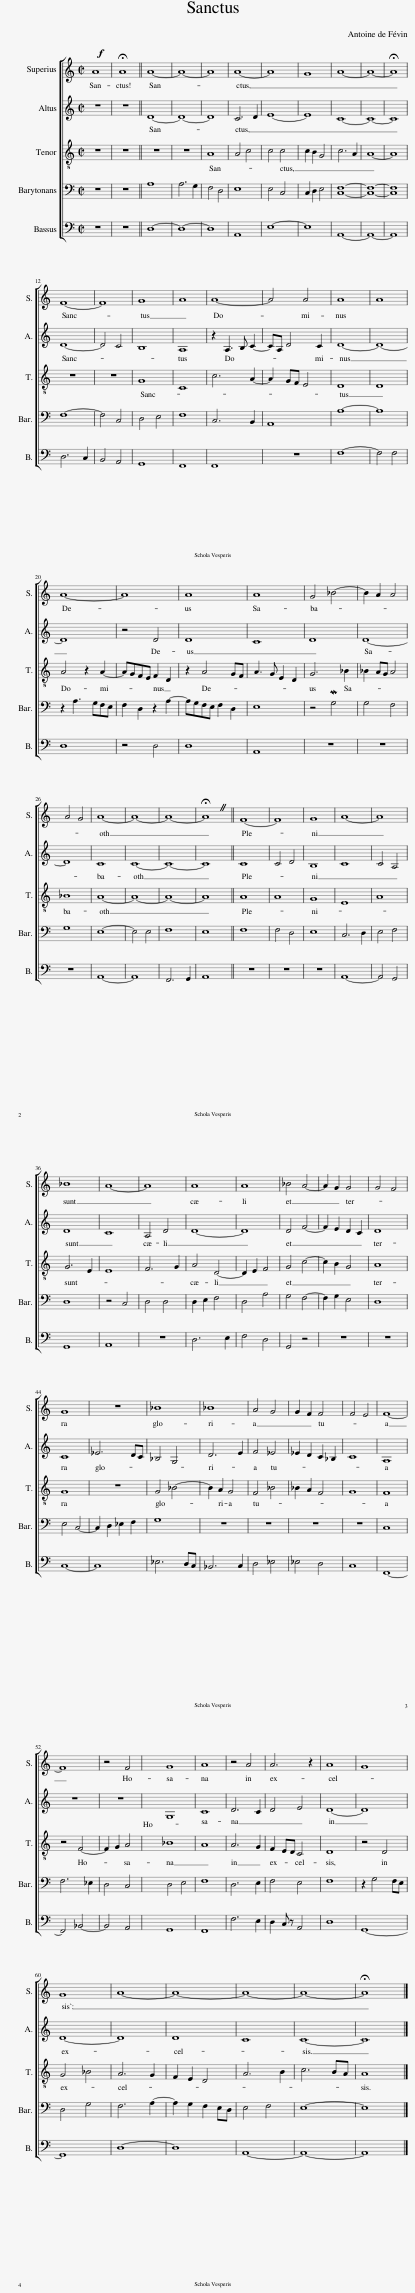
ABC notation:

X:1
%%score [ 1 2 3 4 5 ]
L:1/8
M:2/2
I:linebreak $
K:C
V:1 treble
V:2 treble
V:3 treble-8
V:4 bass
V:5 bass
V:1
!f! A8 | !fermata!A8 || A8- | A8- | A8 | %5
 A8- | A8 | G8 | A8- | A8- | %10
 !fermata!A8 |$ F8- | F8 | G8 | A8 | %15
 A8- | A4 A4 | A8 | A8 |$ A8- | %20
 A8 | A8 | A8 | G4 _B4- | B2 A2 A4 |$ %25
 A4 G4 | A8- | A8- | A8- | !fermata!A8 || %30
 F8- | F8 | G8 | A8- | A8 |$ %35
 _B8 | A8- | A8 | A8 | A8 | %40
 _B4 A4- | A2 G2 G4 | G4 F4 |$ G8 | z8 | %45
 _B8 | _B8 | A4 G4 | G2 F2 F4 | F4 E4 | %50
 F8- |$ F8 | z4 F4 | G8 | A8 | %55
 z4 A4 | A6 z2 | A8 | G8 |$ G8 | %60
 A8- | A8- | A8- | A8- | !fermata!A8 |] %65
V:2
 z8 | z8 || D8- | D8- | D8 | %5
 C6 D2 | E8- | E8 | C8- | C8- | %10
 C8 |$ D8- | D4 C4 | B,8 | A,8 | %15
 z2 A,3 B, C2- | CA, D4 C2 | D8- | D8- |$ D8 | %20
 z4 D4 | D8 | C8 | D8 | D8- |$ %25
 D8 | C8 | C8- | C8- | C8 || %30
 C8 | C4 D4 | B,8 | C8 | C4 A,4 |$ %35
 D8 | C8 | A,4 D4 | D8- | D8 | %40
 D4 F4- | F2 E2 D2 C2 | D8 |$ C8 | _E6 DC | %45
 _B,4 G,4 | D6 E2 | F4 _E4 | _E2 D2 C2 _B,2 | C8 | %50
 A,8 |$ z8 | z8 | G,8 | C8 | %55
 D6 C2 | D4 E4 | D8- | D8 |$ D8- | %60
 D8 | D8 | C8 | C8- | C8 |] %65
V:3
 z8 | z8 || z8 | z8 | A8 | %5
 A4 c4 | c4 c4 | c2 B2 G4 | c6 A2 | A8- | %10
 A8 |$ z8 | z8 | G8 | C8 | %15
 c6 A2- | A2 GF E4 | D8 | D8 |$ A4 z2 A2- | %20
 AGFE F2 D2 | z2 A4 GF | A3 G E2 D2 | G6 _B2 | _B2 AG A4 |$ %25
 _B8 | A8- | A8- | A8- | A8 || %30
 A8 | A8 | G8 | E8 | A8 |$ %35
 G6 E2 | E8 | F6 G2 | A4 D4- | D2 E2 F4 | %40
 G4 c4- | c2 B2 G4 | A8 |$ G8 | z8 | %45
 G4 _B4- | B2 A2 G4 | F4 _B4 | _B2 A2 F4 | G8 | %50
 F8 |$ z4 F4- | F2 G2 A4 | _B8 | A8 | %55
 A6 G2 | F2 ED C4 | D8 | z4 D4 |$ G4 _B4 | %60
 A6 G2 | F2 E2 D4 | A6 B2 | c6 BA | A8 |] %65
V:4
 z8 | z8 || A,8 | A,6 G,2 | F,4 D,4 | %5
 E,8 | E,4 C,4 | C,2 D,2 E,4 | [C,F,]8- | [C,F,]8- | %10
 [C,F,]8 |$ F,8- | F,4 C,4 | D,4 E,4 | F,8 | %15
 C,6 B,,2 | A,,8 | A,8- | A,8 |$ z2 A,3 G,F,E, | %20
 F,2 D,2 z2 A,2- | A,G,F,E, F,2 D,2 | E,8 | z4 MG,4 | G,4 F,4 |$ %25
 G,8 | E,8- | E,4 E,4 | F,8 | E,8 || %30
 F,8 | F,4 D,4 | E,8 | C,6 D,2 | E,4 F,4 |$ %35
 D,8 | z4 C,4 | D,4 D,4 | D,2 E,2 F,4 | D,4 A,4 | %40
 G,4 F,4- | F,2 G,2 E,4 | D,8 |$ E,4 C,4- | C,2 D,2 _E,2 F,2 | %45
 G,8 | z8 | z8 | z8 | z8 | %50
 C,8 |$ F,6 _E,2 | D,4 C,4 | D,4 E,4 | F,8 | %55
 D,6 E,2 | F,4 E,4 | F,8 | z2 G,4 F,E, |$ D,4 G,4 | %60
 F,6 A,2- | A,2 G,2 F,2 E,D, | E,4 F,4 | E,8- | E,8 |] %65
V:5
 z8 | z8 || D,8- | D,8- | D,8 | %5
 A,,8 | E,8- | E,8 | A,,8- | A,,8- | %10
 A,,8 |$ D,6 C,2 | B,,4 A,,4 | G,,8 | F,,8 | %15
 F,,8 | z8 | F,8- | F,4 F,4 |$ D,8 | %20
 z4 D,4 | D,8 | A,,8 | z8 | z8 |$ %25
 z8 | A,,8- | A,,8 | F,,6 G,,2 | A,,8 || %30
 z8 | z8 | z8 | A,,8- | A,,4 G,,4 |$ %35
 G,,8 | A,,8 | z8 | D,6 E,2 | F,4 D,4 | %40
 G,,4 z4 | z8 | z8 |$ C,8- | C,8 | %45
 _E,6 D,C, | _B,,6 C,2 | D,4 _E,4 | _E,4 D,4 | C,8 | %50
 F,,8- |$ F,,4 _B,,4- | B,,4 A,,4 | G,,8 | F,,8 | %55
 F,6 E,2 | D,2 C, z A,,4 | D,8 | G,,8- |$ G,,8 | %60
 D,8- | D,8 | A,,8- | A,,8- | A,,8 |] %65
